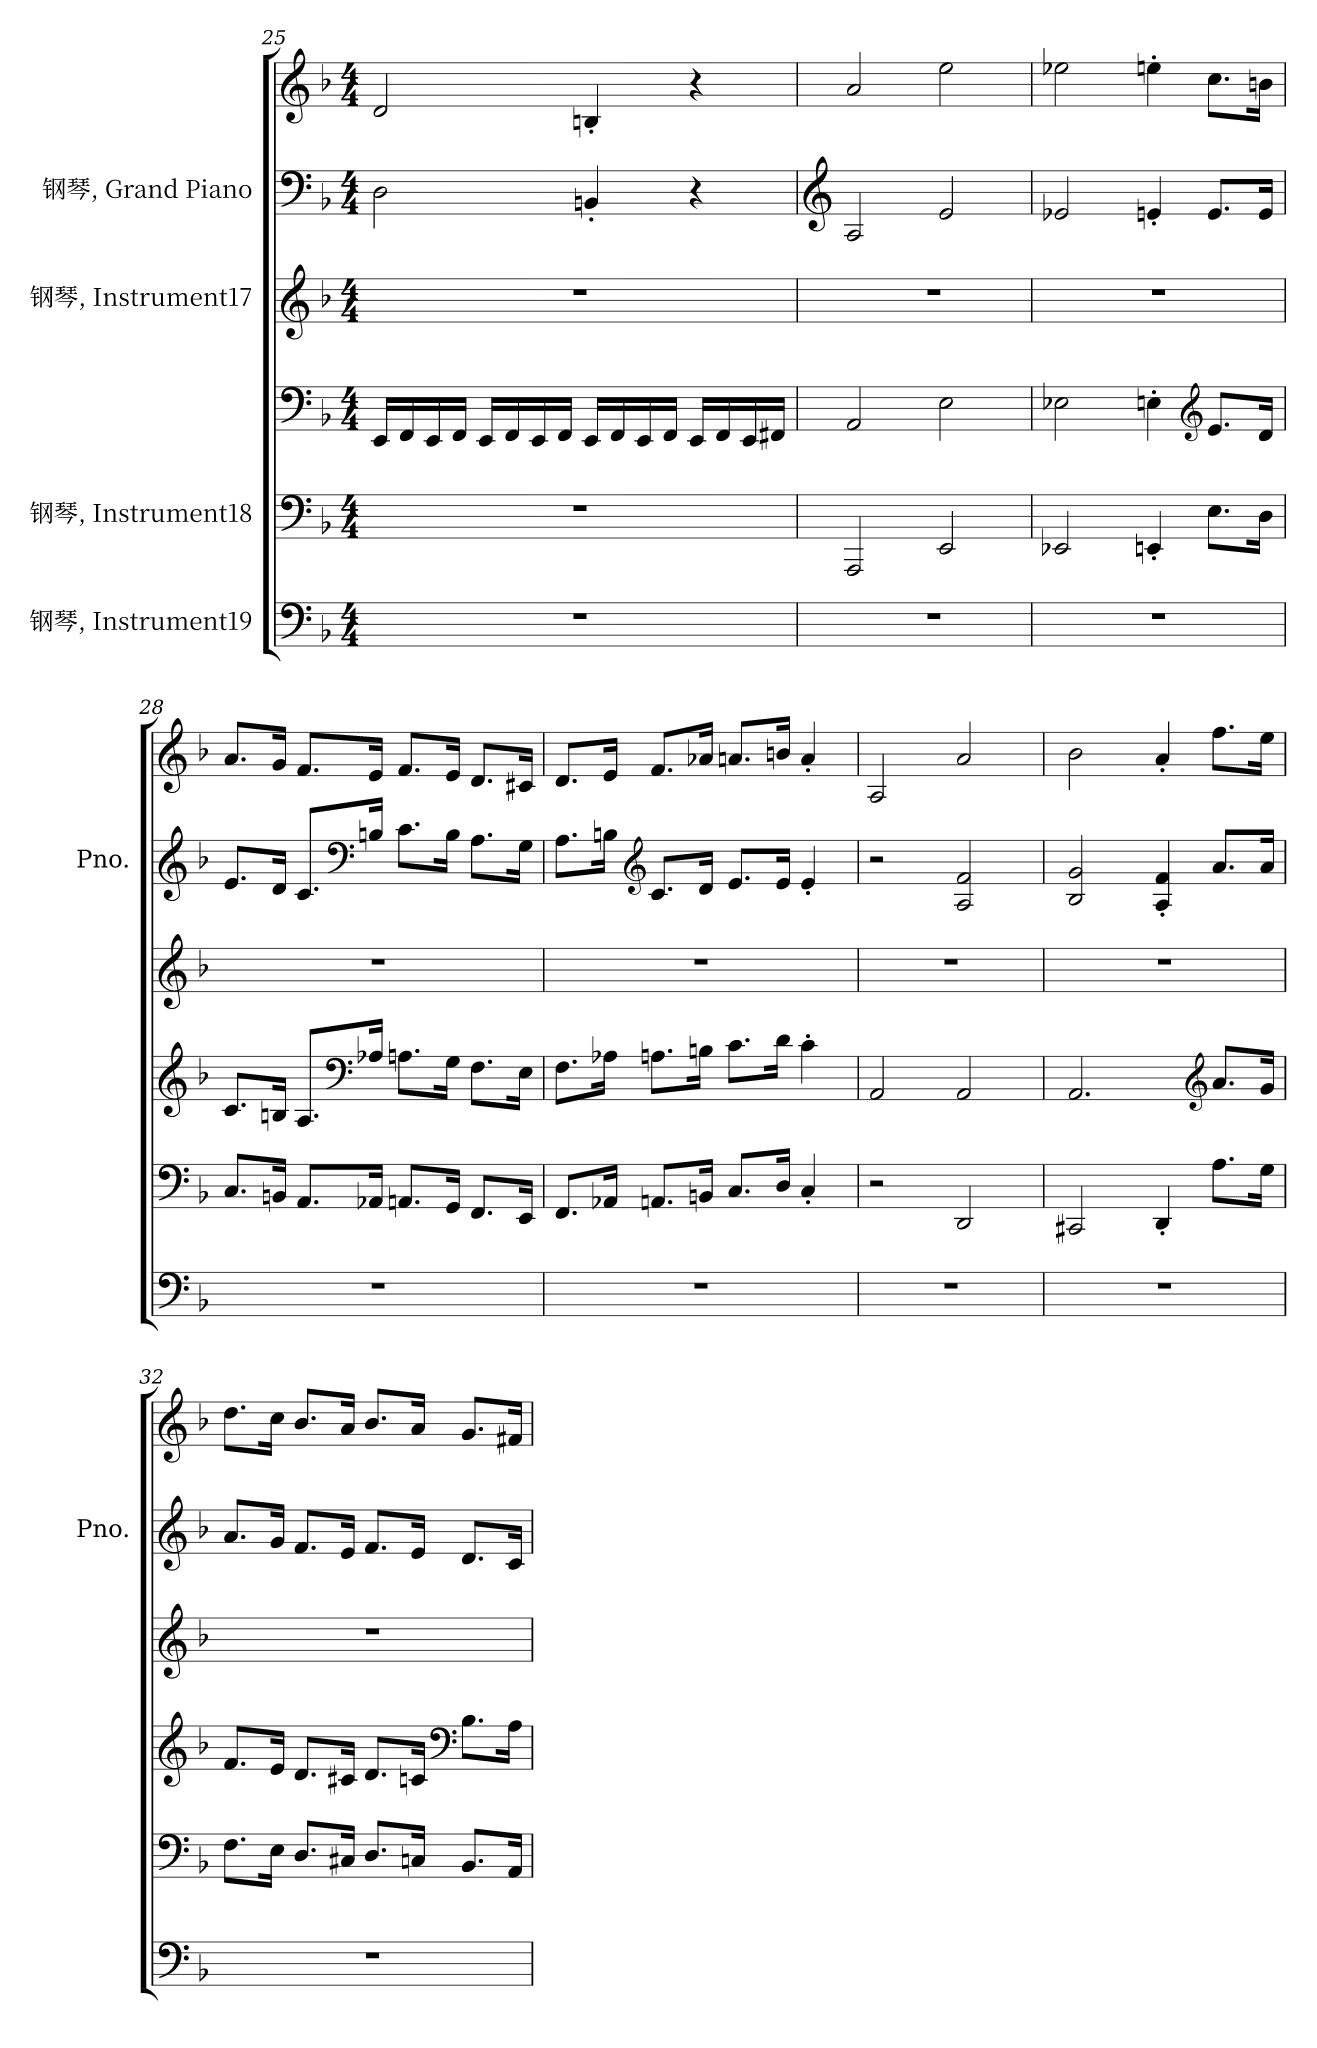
**kern	**kern	**kern	**kern	**kern	**kern
*part4	*part3	*part3	*part2	*part1	*part1
*staff6	*staff5	*staff4	*staff3	*staff2	*staff1
*I"钢琴, Instrument19	*I"钢琴, Instrument18	*	*I"钢琴, Instrument17	*I"钢琴, Grand Piano	*
*	*	*	*	*I'Pno.	*
*clefF4	*clefF4	*clefF4	*clefG2	*clefF4	*clefG2
*k[b-]	*k[b-]	*k[b-]	*k[b-]	*k[b-]	*k[b-]
*M4/4	*M4/4	*M4/4	*M4/4	*M4/4	*M4/4
=25	=25	=25	=25	=25	=25
1r	1r	16EE/LL	1r	2D\	2d/
.	.	16FF/	.	.	.
.	.	16EE/	.	.	.
.	.	16FF/JJ	.	.	.
.	.	16EE/LL	.	.	.
.	.	16FF/	.	.	.
.	.	16EE/	.	.	.
.	.	16FF/JJ	.	.	.
.	.	16EE/LL	.	4BBn'/	4Bn'/
.	.	16FF/	.	.	.
.	.	16EE/	.	.	.
.	.	16FF/JJ	.	.	.
.	.	16EE/LL	.	4r	4r
.	.	16FF/	.	.	.
.	.	16EE/	.	.	.
.	.	16FF#X/JJ	.	.	.
=26	=26	=26	=26	=26	=26
*	*	*	*	*clefG2	*
1r	2AAA/	2AA/	1r	2A/	2a/
.	2EE/	2E\	.	2e/	2ee\
!!LO:LB:g=z
=27	=27	=27	=27	=27	=27
1r	2EE-X/	2E-X\	1r	2e-X/	2ee-X\
.	4EEn'/	4En'\	.	4en'/	4een'\
*	*	*clefG2	*	*	*
.	8.E\L	8.e/L	.	8.e/L	8.cc\L
.	16D\Jk	16d/Jk	.	16e/Jk	16bn\Jk
=28	=28	=28	=28	=28	=28
1r	8.C/L	8.c/L	1r	8.e/L	8.a/L
.	16BBn/Jk	16Bn/Jk	.	16d/Jk	16g/Jk
.	8.AA/L	8.A/L	.	8.c/L	8.f/L
*	*	*clefF4	*	*clefF4	*
.	16AA-X/Jk	16A-X/Jk	.	16Bn/Jk	16e/Jk
.	8.AAn/L	8.An\L	.	8.c\L	8.f/L
.	16GG/Jk	16G\Jk	.	16B\Jk	16e/Jk
.	8.FF/L	8.F\L	.	8.A\L	8.d/L
.	16EE/Jk	16E\Jk	.	16G\Jk	16c#X/Jk
=29	=29	=29	=29	=29	=29
1r	8.FF/L	8.F\L	1r	8.A\L	8.d/L
.	16AA-X/Jk	16A-X\Jk	.	16Bn\Jk	16e/Jk
*	*	*	*	*clefG2	*
.	8.AAn/L	8.An\L	.	8.c/L	8.f/L
.	16BBn/Jk	16Bn\Jk	.	16d/Jk	16a-X/Jk
.	8.C/L	8.c\L	.	8.e/L	8.an/L
.	16D/Jk	16d\Jk	.	16e/Jk	16bn/Jk
.	4C'/	4c'\	.	4e'/	4a'/
=30	=30	=30	=30	=30	=30
1r	2r	2AA/	1r	2r	2A/
.	2DD/	2AA/	.	2A/ 2f/	2a/
!!LO:PB:g=z
=31	=31	=31	=31	=31	=31
1r	2CC#X/	2.AA/	1r	2B-/ 2g/	2b-\
.	4DD'/	.	.	4A/' 4f/'	4a'/
*	*	*clefG2	*	*	*
.	8.A\L	8.a/L	.	8.a/L	8.ff\L
.	16G\Jk	16g/Jk	.	16a/Jk	16ee\Jk
=32	=32	=32	=32	=32	=32
1r	8.F\L	8.f/L	1r	8.a/L	8.dd\L
.	16E\Jk	16e/Jk	.	16g/Jk	16cc\Jk
.	8.D/L	8.d/L	.	8.f/L	8.b-/L
.	16C#X/Jk	16c#X/Jk	.	16e/Jk	16a/Jk
.	8.D/L	8.d/L	.	8.f/L	8.b-/L
.	16Cn/Jk	16cn/Jk	.	16e/Jk	16a/Jk
*	*	*clefF4	*	*	*
.	8.BB-/L	8.B-\L	.	8.d/L	8.g/L
.	16AA/Jk	16A\Jk	.	16c/Jk	16f#X/Jk
=	=	=	=	=	=
*-	*-	*-	*-	*-	*-
